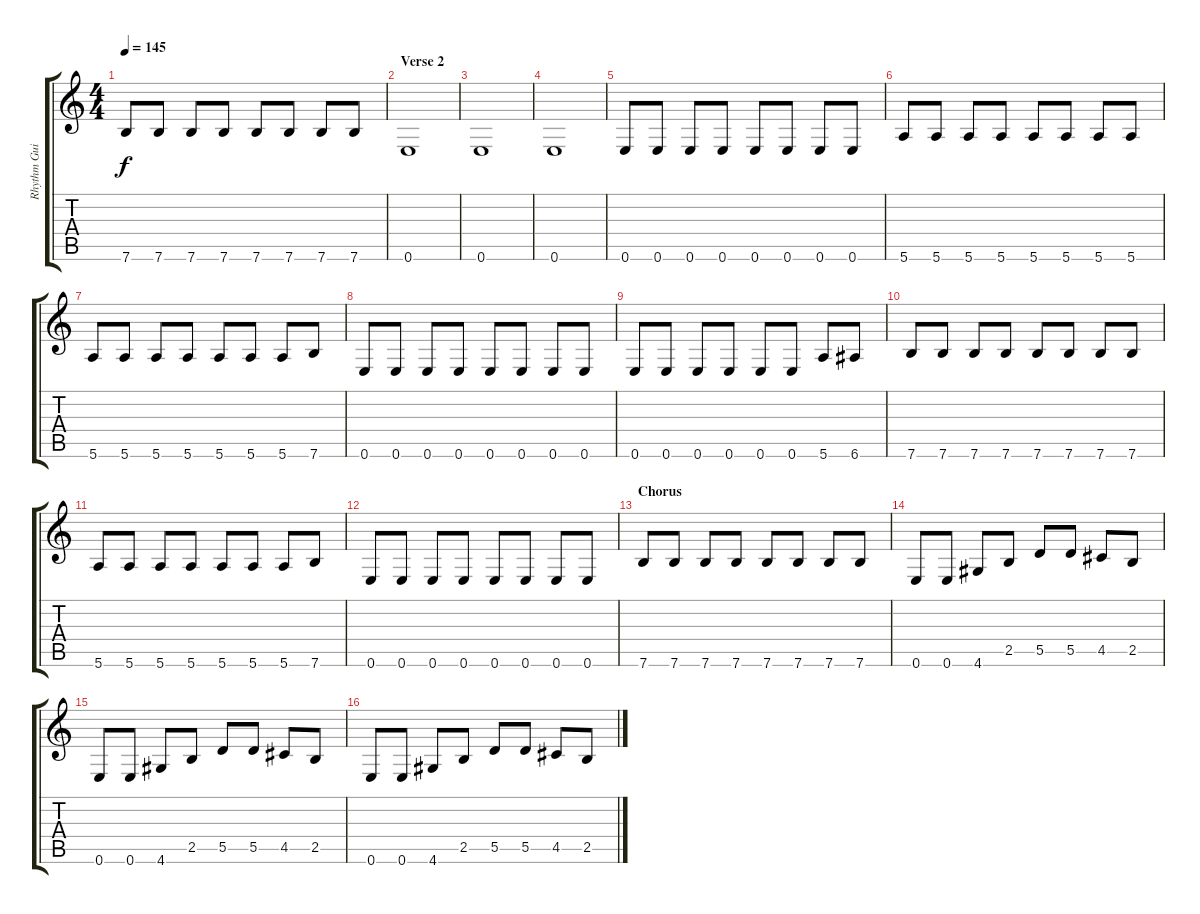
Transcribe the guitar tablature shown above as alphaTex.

\track ("Rhythm Guitar" "Rhythm Gui") {instrument electricguitarclean}
\staff {score tabs}
\tuning (E4 B3 G3 D3 A2 E2) {hide}
\ts (4 4)
\tempo 145
\clef g2
\ks c
7.6.8{dy f} 7.6.8 7.6.8 7.6.8 7.6.8 7.6.8 7.6.8 7.6.8 |
\section ("" "Verse 2")
0.6.1 |
0.6.1 |
0.6.1 |
0.6.8 0.6.8 0.6.8 0.6.8 0.6.8 0.6.8 0.6.8 0.6.8 |
5.6.8 5.6.8 5.6.8 5.6.8 5.6.8 5.6.8 5.6.8 5.6.8 |
5.6.8 5.6.8 5.6.8 5.6.8 5.6.8 5.6.8 5.6.8 7.6.8 |
0.6.8 0.6.8 0.6.8 0.6.8 0.6.8 0.6.8 0.6.8 0.6.8 |
0.6.8 0.6.8 0.6.8 0.6.8 0.6.8 0.6.8 5.6.8 6.6.8 |
7.6.8 7.6.8 7.6.8 7.6.8 7.6.8 7.6.8 7.6.8 7.6.8 |
5.6.8 5.6.8 5.6.8 5.6.8 5.6.8 5.6.8 5.6.8 7.6.8 |
0.6.8 0.6.8 0.6.8 0.6.8 0.6.8 0.6.8 0.6.8 0.6.8 |
\section ("" "Chorus")
7.6.8 7.6.8 7.6.8 7.6.8 7.6.8 7.6.8 7.6.8 7.6.8 |
0.6.8 0.6.8 4.6.8 2.5.8 5.5.8 5.5.8 4.5.8 2.5.8 |
0.6.8 0.6.8 4.6.8 2.5.8 5.5.8 5.5.8 4.5.8 2.5.8 |
0.6.8 0.6.8 4.6.8 2.5.8 5.5.8 5.5.8 4.5.8 2.5.8
